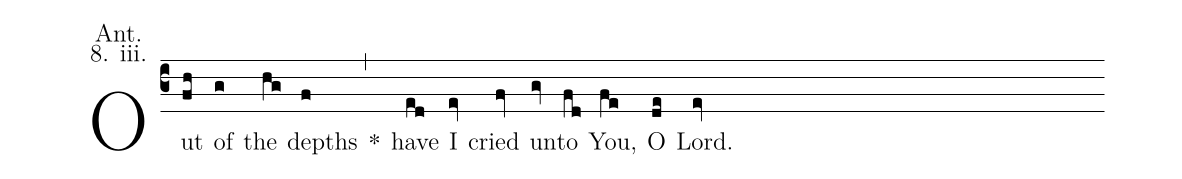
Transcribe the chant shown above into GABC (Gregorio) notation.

annotation: Ant.;
annotation: 8. iii.;
%%
(c3) Out(fh) of(g) the(hg) depths(f) <sp>*</sp>(,) have(ed) I(ev) cried(fv) un(gv)to(fd) You,(fe) O(de) Lord.(ev)
